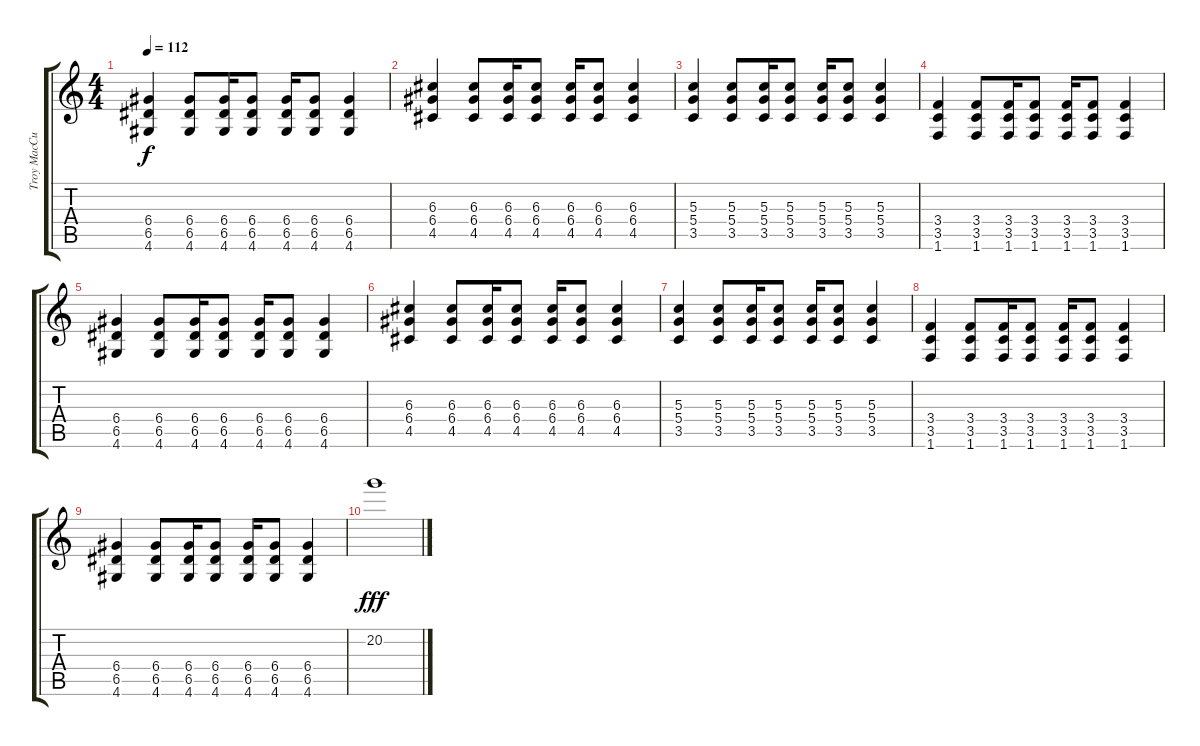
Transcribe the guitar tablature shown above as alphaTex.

\track ("Troy MacCubbin" "Troy MacCu") {instrument distortionguitar}
\staff {score tabs}
\tuning (E4 B3 G3 D3 A2 E2) {hide}
\ts (4 4)
\tempo 112
\clef g2
\ks c
(6.4 6.5 4.6).4{dy f} (6.4 6.5 4.6).8 (6.4 6.5 4.6).16 (6.4 6.5 4.6).8 (6.4 6.5 4.6).16 (6.4 6.5 4.6).8 (6.4 6.5 4.6).4 |
(6.3 6.4 4.5).4 (6.3 6.4 4.5).8 (6.3 6.4 4.5).16 (6.3 6.4 4.5).8 (6.3 6.4 4.5).16 (6.3 6.4 4.5).8 (6.3 6.4 4.5).4 |
(5.3 5.4 3.5).4 (5.3 5.4 3.5).8 (5.3 5.4 3.5).16 (5.3 5.4 3.5).8 (5.3 5.4 3.5).16 (5.3 5.4 3.5).8 (5.3 5.4 3.5).4 |
(3.4 3.5 1.6).4 (3.4 3.5 1.6).8 (3.4 3.5 1.6).16 (3.4 3.5 1.6).8 (3.4 3.5 1.6).16 (3.4 3.5 1.6).8 (3.4 3.5 1.6).4 |
(6.4 6.5 4.6).4 (6.4 6.5 4.6).8 (6.4 6.5 4.6).16 (6.4 6.5 4.6).8 (6.4 6.5 4.6).16 (6.4 6.5 4.6).8 (6.4 6.5 4.6).4 |
(6.3 6.4 4.5).4 (6.3 6.4 4.5).8 (6.3 6.4 4.5).16 (6.3 6.4 4.5).8 (6.3 6.4 4.5).16 (6.3 6.4 4.5).8 (6.3 6.4 4.5).4 |
(5.3 5.4 3.5).4 (5.3 5.4 3.5).8 (5.3 5.4 3.5).16 (5.3 5.4 3.5).8 (5.3 5.4 3.5).16 (5.3 5.4 3.5).8 (5.3 5.4 3.5).4 |
(3.4 3.5 1.6).4 (3.4 3.5 1.6).8 (3.4 3.5 1.6).16 (3.4 3.5 1.6).8 (3.4 3.5 1.6).16 (3.4 3.5 1.6).8 (3.4 3.5 1.6).4 |
(6.4 6.5 4.6).4 (6.4 6.5 4.6).8 (6.4 6.5 4.6).16 (6.4 6.5 4.6).8 (6.4 6.5 4.6).16 (6.4 6.5 4.6).8 (6.4 6.5 4.6).4 |
20.2.1{dy fff}
